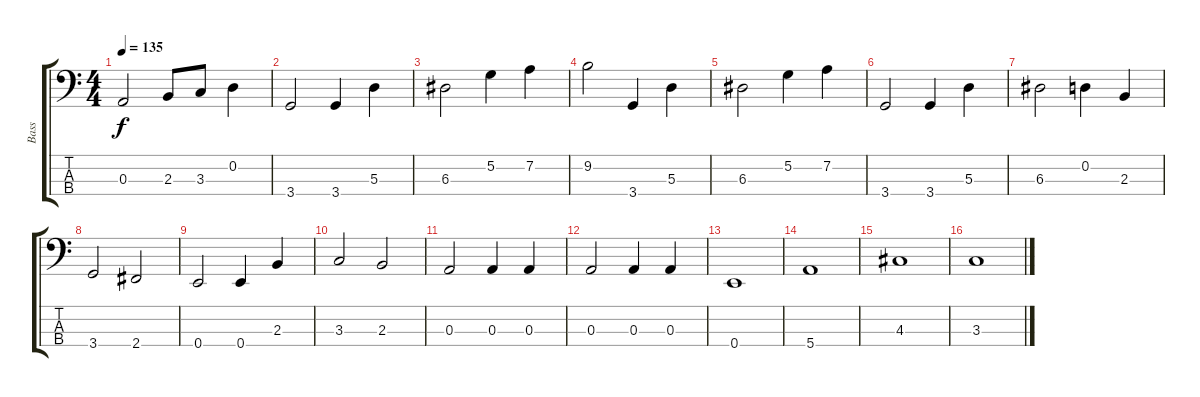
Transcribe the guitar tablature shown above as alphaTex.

\track ("Bass" "Bass") {instrument electricbassfinger}
\staff {score tabs}
\tuning (G2 D2 A1 E1) {hide}
\ts (4 4)
\tempo 135
\clef f4
\ks c
0.3.2{dy f} 2.3.8 3.3.8 0.2.4 |
3.4.2 3.4.4 5.3.4 |
6.3.2 5.2.4 7.2.4 |
9.2.2 3.4.4 5.3.4 |
6.3.2 5.2.4 7.2.4 |
3.4.2 3.4.4 5.3.4 |
6.3.2 0.2.4 2.3.4 |
3.4.2 2.4.2 |
0.4.2 0.4.4 2.3.4 |
3.3.2 2.3.2 |
0.3.2 0.3.4 0.3.4 |
0.3.2 0.3.4 0.3.4 |
0.4.1 |
5.4.1 |
4.3.1 |
3.3.1
